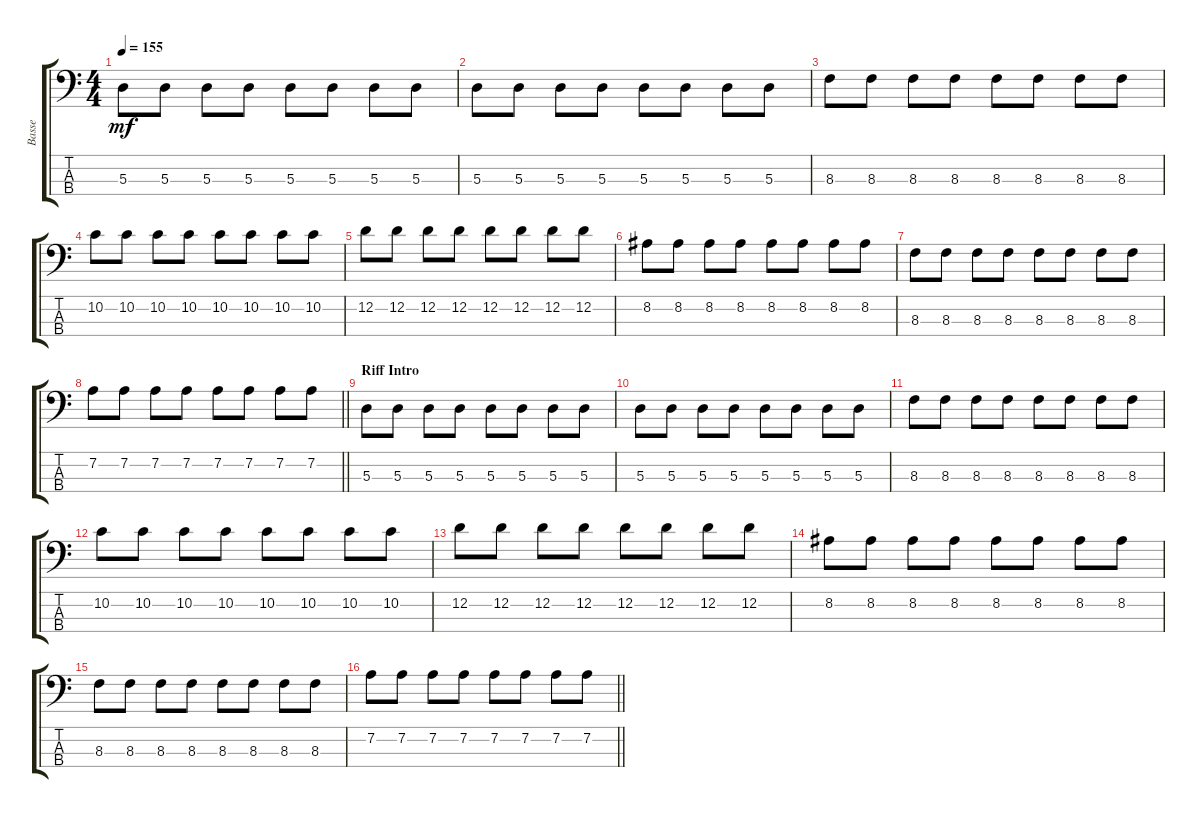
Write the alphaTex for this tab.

\track ("Basse" "Basse") {instrument electricbassfinger}
\staff {score tabs}
\tuning (G2 D2 A1 D1) {hide}
\ts (4 4)
\tempo 155
\clef f4
\ks c
5.3.8{dy mf} 5.3.8 5.3.8 5.3.8 5.3.8 5.3.8 5.3.8 5.3.8 |
5.3.8 5.3.8 5.3.8 5.3.8 5.3.8 5.3.8 5.3.8 5.3.8 |
8.3.8 8.3.8 8.3.8 8.3.8 8.3.8 8.3.8 8.3.8 8.3.8 |
10.2.8 10.2.8 10.2.8 10.2.8 10.2.8 10.2.8 10.2.8 10.2.8 |
12.2.8 12.2.8 12.2.8 12.2.8 12.2.8 12.2.8 12.2.8 12.2.8 |
8.2.8 8.2.8 8.2.8 8.2.8 8.2.8 8.2.8 8.2.8 8.2.8 |
8.3.8 8.3.8 8.3.8 8.3.8 8.3.8 8.3.8 8.3.8 8.3.8 |
\barLineRight lightlight
7.2.8 7.2.8 7.2.8 7.2.8 7.2.8 7.2.8 7.2.8 7.2.8 |
\section ("" "Riff Intro")
5.3.8 5.3.8 5.3.8 5.3.8 5.3.8 5.3.8 5.3.8 5.3.8 |
5.3.8 5.3.8 5.3.8 5.3.8 5.3.8 5.3.8 5.3.8 5.3.8 |
8.3.8 8.3.8 8.3.8 8.3.8 8.3.8 8.3.8 8.3.8 8.3.8 |
10.2.8 10.2.8 10.2.8 10.2.8 10.2.8 10.2.8 10.2.8 10.2.8 |
12.2.8 12.2.8 12.2.8 12.2.8 12.2.8 12.2.8 12.2.8 12.2.8 |
8.2.8 8.2.8 8.2.8 8.2.8 8.2.8 8.2.8 8.2.8 8.2.8 |
8.3.8 8.3.8 8.3.8 8.3.8 8.3.8 8.3.8 8.3.8 8.3.8 |
\barLineRight lightlight
7.2.8 7.2.8 7.2.8 7.2.8 7.2.8 7.2.8 7.2.8 7.2.8
